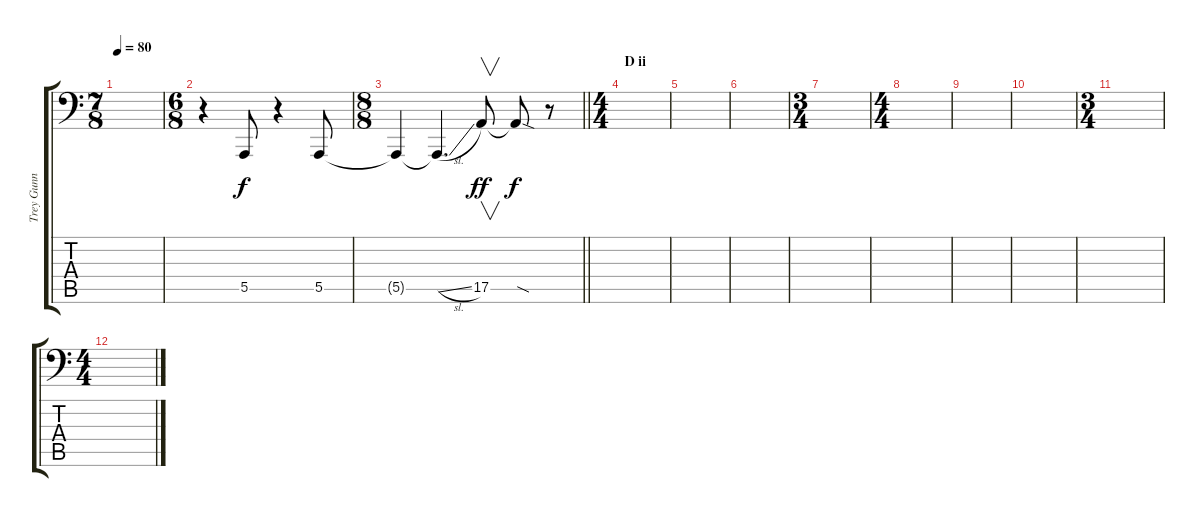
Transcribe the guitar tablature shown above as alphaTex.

\track ("Trey Gunn (Warr Guitar)" "Trey Gunn ") {instrument lead8bassandlead}
\staff {score tabs}
\tuning (C3 G2 D2 A1 E1 B0) {hide}
\ts (7 8)
\tempo 80
\clef f4
\ks c
|
\ts (6 8)
r.4{volume 11} 5.5.8 r.4 5.5.8 |
\ts (8 8)
\barLineRight lightlight
5.5{t}.4{dy f} 5.5{sl t}.4{d} 17.5.8{v dy ff} 17.5{sod t}.8{dy f} r.8 |
\ts (4 4)
\section ("" "D ii")
|
|
|
\ts (3 4)
|
\ts (4 4)
|
|
|
\ts (3 4)
|
\ts (4 4)
